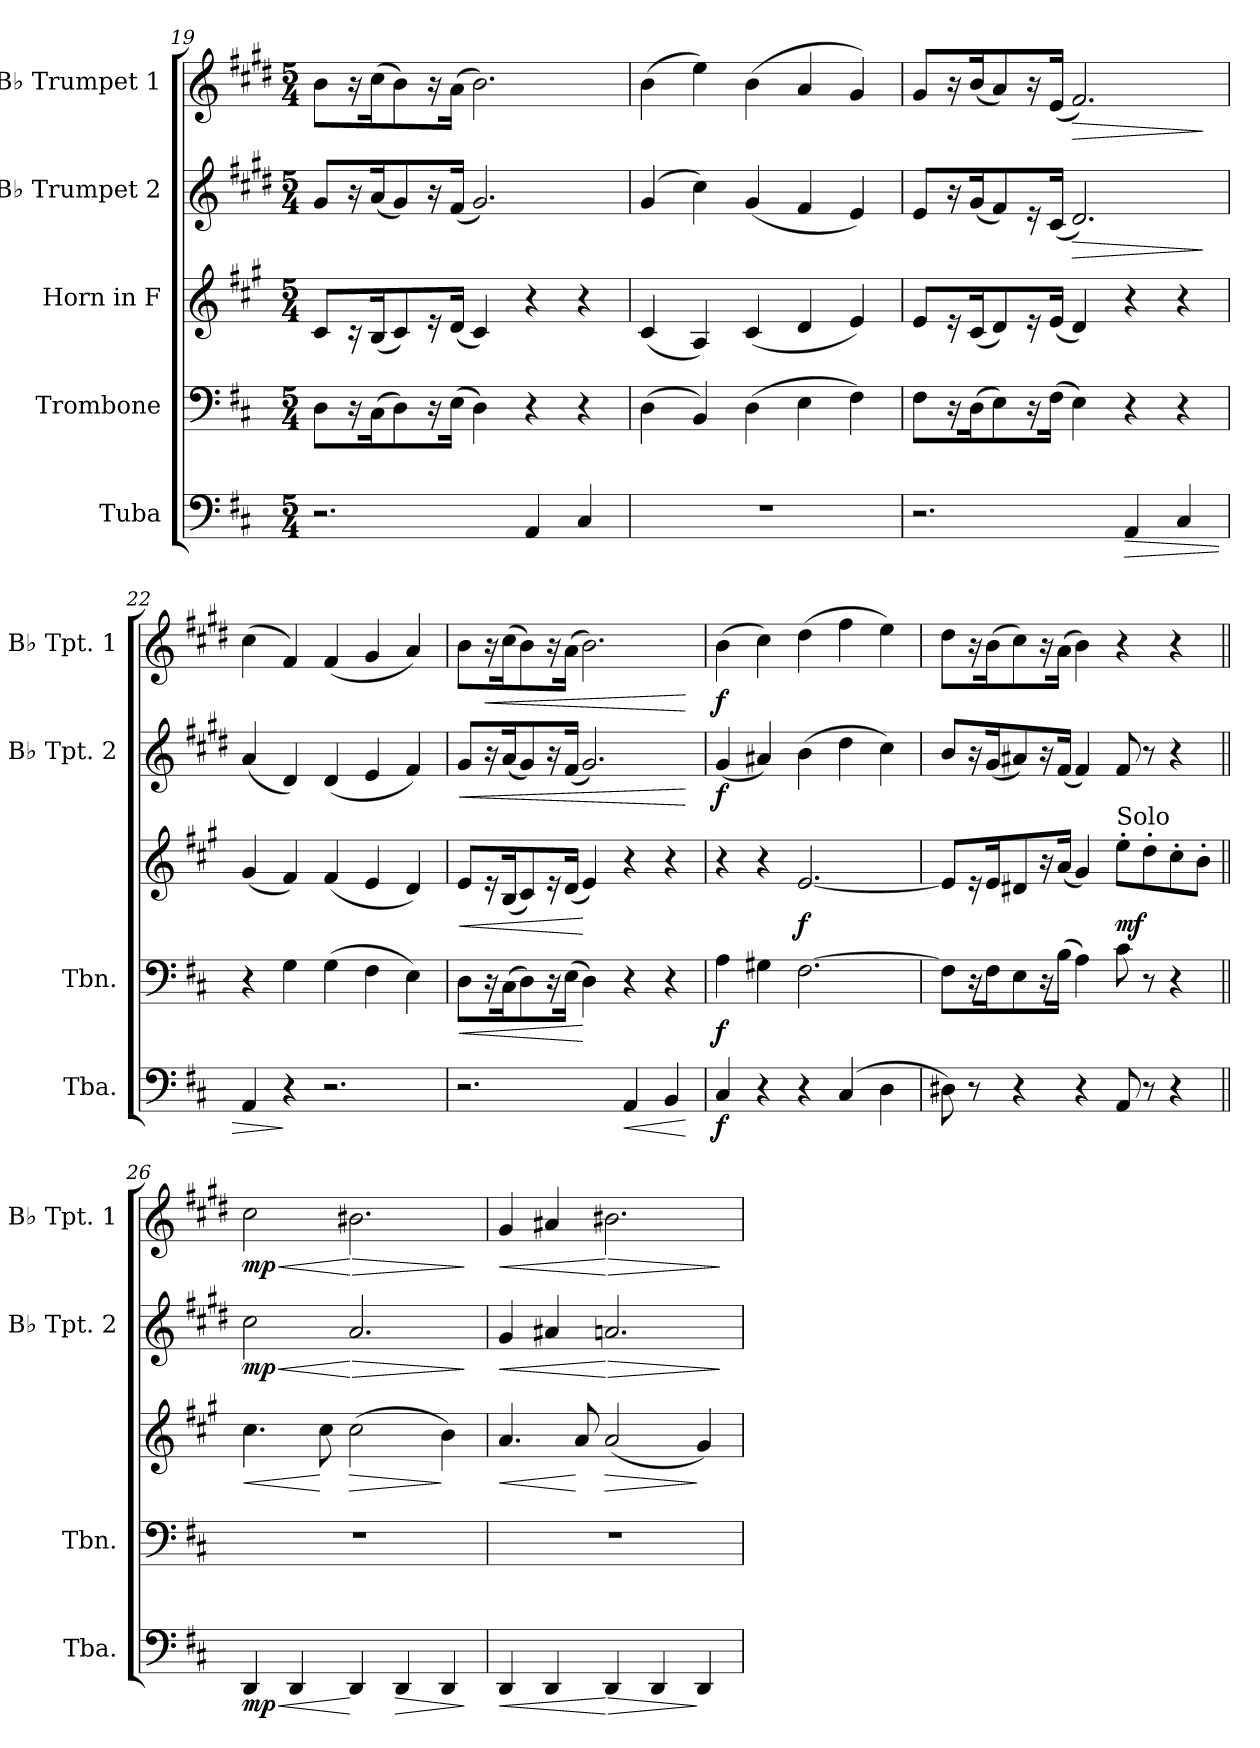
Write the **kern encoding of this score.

**kern	**dynam	**kern	**dynam	**kern	**dynam	**kern	**dynam	**kern	**dynam
*part5	*part5	*part4	*part4	*part3	*part3	*part2	*part2	*part1	*part1
*staff5	*staff5	*staff4	*staff4	*staff3	*staff3	*staff2	*staff2	*staff1	*staff1
*I"Tuba	*	*I"Trombone	*	*I"Horn in F	*	*I"B♭ Trumpet 2	*	*I"B♭ Trumpet 1	*
*I'Tba.	*	*I'Tbn.	*	*	*	*I'B♭ Tpt. 2	*	*I'B♭ Tpt. 1	*
!!LO:LB:g=z
*clefF4	*	*clefF4	*	*clefG2	*	*clefG2	*	*clefG2	*
*	*	*	*	*ITrd4c7	*	*ITrd1c2	*	*ITrd1c2	*
*k[f#c#]	*	*k[f#c#]	*	*k[f#c#]	*	*k[f#c#]	*	*k[f#c#]	*
*M5/4	*	*M5/4	*	*M5/4	*	*M5/4	*	*M5/4	*
=19	=19	=19	=19	=19	=19	=19	=19	=19	=19
2.r	.	8D\L	.	8F#/L	.	8f#/L	.	8a\L	.
.	.	16r	.	16r	.	16r	.	16r	.
.	.	(16C#\K	.	(16E/K	.	(16g/K	.	(16b\K	.
.	.	8D\)	.	8F#/)	.	8f#/)	.	8a\)	.
.	.	16r	.	16r	.	16r	.	16r	.
.	.	(16E\Jk	.	(16G/Jk	.	(16e/Jk	.	(16g\Jk	.
.	.	4D\)	.	4F#/)	.	2.f#/)	.	2.a\)	.
4AA/	.	4r	.	4r	.	.	.	.	.
4C#/	.	4r	.	4r	.	.	.	.	.
=20	=20	=20	=20	=20	=20	=20	=20	=20	=20
4%5r	.	(4D\	.	(4F#/	.	(4f#/	.	(4a\	.
.	.	4BB/)	.	4D/)	.	4b\)	.	4dd\)	.
.	.	(4D\	.	(4F#/	.	(4f#/	.	(4a\	.
.	.	4E\	.	4G/	.	4e/	.	4g/	.
.	.	4F#\)	.	4A/)	.	4d/)	.	4f#/)	.
=21	=21	=21	=21	=21	=21	=21	=21	=21	=21
2.r	.	8F#\L	.	8A/L	.	8d/L	.	8f#/L	.
.	.	16r	.	16r	.	16r	.	16r	.
.	.	(16D\K	.	(16F#/K	.	(16f#/K	.	(16a/K	.
.	.	8E\)	.	8G/)	.	8e/)	.	8g/)	.
.	.	16r	.	16r	.	16r	.	16r	.
.	.	(16F#\Jk	.	(16A/Jk	.	(16B/Jk	.	(16d/Jk	.
!	!	!	!	!	!	!	!LO:HP:b	!	!LO:HP:b
.	.	4E\)	.	4G/)	.	2.c#/)	>	2.e/)	>
!	!LO:HP:b	!	!	!	!	!	!	!	!
4AA/	>	4r	.	4r	.	.	.	.	.
4C#/	.	4r	.	4r	.	.	.	.	.
.	.	.	.	.	.	.	]	.	]
=22	=22	=22	=22	=22	=22	=22	=22	=22	=22
4AA/	.	4r	.	(4c#/	.	(4g/	.	(4b\	.
4r	]	4G\	.	4B/)	.	4c#/)	.	4e/)	.
2.r	.	(4G\	.	(4B/	.	(4c#/	.	(4e/	.
.	.	4F#\	.	4A/	.	4d/	.	4f#/	.
.	.	4E\)	.	4G/)	.	4e/)	.	4g/)	.
!!LO:PB:g=z
=23	=23	=23	=23	=23	=23	=23	=23	=23	=23
!	!	!	!LO:HP:b	!	!LO:HP:b	!	!LO:HP:b	!	!
2.r	.	8D\L	<	8A/L	<	8f#/L	<	8a\L	.
!	!	!	!	!	!	!	!	!	!LO:HP:b
.	.	16r	.	16r	.	16r	.	16r	<
.	.	(16C#\K	.	(16E/K	.	(16g/K	.	(16b\K	.
.	.	8D\)	.	8F#/)	.	8f#/)	.	8a\)	.
.	.	16r	.	16r	.	16r	.	16r	.
.	.	(16E\Jk	.	(16G/Jk	.	(16e/Jk	.	(16g\Jk	.
.	.	4D\)	[	4A/)	[	2.f#/)	.	2.a\)	.
!	!LO:HP:b	!	!	!	!	!	!	!	!
4AA/	<	4r	.	4r	.	.	.	.	.
4BB/	.	4r	.	4r	.	.	.	.	.
.	[	.	.	.	.	.	[	.	[
=24	=24	=24	=24	=24	=24	=24	=24	=24	=24
!	!LO:DY:b	!	!LO:DY:b	!	!	!	!LO:DY:b	!	!LO:DY:b
4C#/	f	4A\	f	4r	.	(4f#/	f	(4a\	f
4r	.	4G#X\	.	4r	.	4g#X/)	.	4b\)	.
!	!	!	!	!	!LO:DY:b	!	!	!	!
4r	.	[2.F#\	.	[2.A/	f	(4a\	.	(4cc#\	.
(4C#/	.	.	.	.	.	4cc#\	.	4ee\	.
4D\	.	.	.	.	.	4b\)	.	4dd\)	.
=25	=25	=25	=25	=25	=25	=25	=25	=25	=25
8D#X\)	.	8F#\L]	.	8A/L]	.	8a/L	.	8cc#\L	.
8r	.	16r	.	16r	.	16r	.	16r	.
.	.	16F#\K	.	16A/K	.	(16f#/K	.	(16a\K	.
4r	.	8E\	.	8G#X/	.	8g#X/)	.	8b\)	.
.	.	16r	.	16r	.	16r	.	16r	.
.	.	(16B\Jk	.	(16d/Jk	.	(16e/Jk	.	(16g\Jk	.
4r	.	4A\)	.	4c#/)	.	4e/)	.	4a\)	.
!	!	!	!	!LO:TX:a:t=Solo	!	!	!	!	!
!	!	!	!	!	!LO:DY:b	!	!	!	!
8AA/	.	8c#\	.	8a'\L	mf	8e/	.	4r	.
8r	.	8r	.	8g'\	.	8r	.	.	.
4r	.	4r	.	8f#'\	.	4r	.	4r	.
.	.	.	.	8e'\J	.	.	.	.	.
=26||	=26||	=26||	=26||	=26||	=26||	=26||	=26||	=26||	=26||
!	!LO:HP:b	!	!	!	!LO:HP:b	!	!LO:HP:b	!	!LO:HP:b
!	!LO:DY:n=1:b	!	!	!	!	!	!LO:DY:n=1:b	!	!LO:DY:n=1:b
4DD/	< mp	4%5r	.	4.f#\	<	2b\	< mp	2b\	< mp
4DD/	.	.	.	.	.	.	.	.	.
.	.	.	.	8f#\	[	.	.	.	.
!	!	!	!	!	!LO:HP:b	!	!LO:HP:n=1:b	!	!LO:HP:n=1:b
4DD/	[	.	.	(2f#\	>	2.g/	[ >	2.a#X\	[ >
!	!LO:HP:b	!	!	!	!	!	!	!	!
4DD/	>	.	.	.	.	.	.	.	.
4DD/	.	.	.	4e\)	]	.	.	.	.
.	]	.	.	.	.	.	]	.	]
!!LO:LB:g=z
=27	=27	=27	=27	=27	=27	=27	=27	=27	=27
!	!LO:HP:b	!	!	!	!LO:HP:b	!	!LO:HP:b	!	!LO:HP:b
4DD/	<	4%5r	.	4.d/	<	4f#/	<	4f#/	<
4DD/	.	.	.	.	.	4g#X/	.	4g#X/	.
.	.	.	.	8d/	[	.	.	.	.
!	!LO:HP:n=1:b	!	!	!	!LO:HP:b	!	!LO:HP:n=1:b	!	!LO:HP:n=1:b
4DD/	[ >	.	.	(2d/	>	2.gn/	[ >	2.a#X\	[ >
4DD/	.	.	.	.	.	.	.	.	.
4DD/	]	.	.	4c#/)	]	.	.	.	.
.	.	.	.	.	.	.	]	.	]
=	=	=	=	=	=	=	=	=	=
*-	*-	*-	*-	*-	*-	*-	*-	*-	*-
